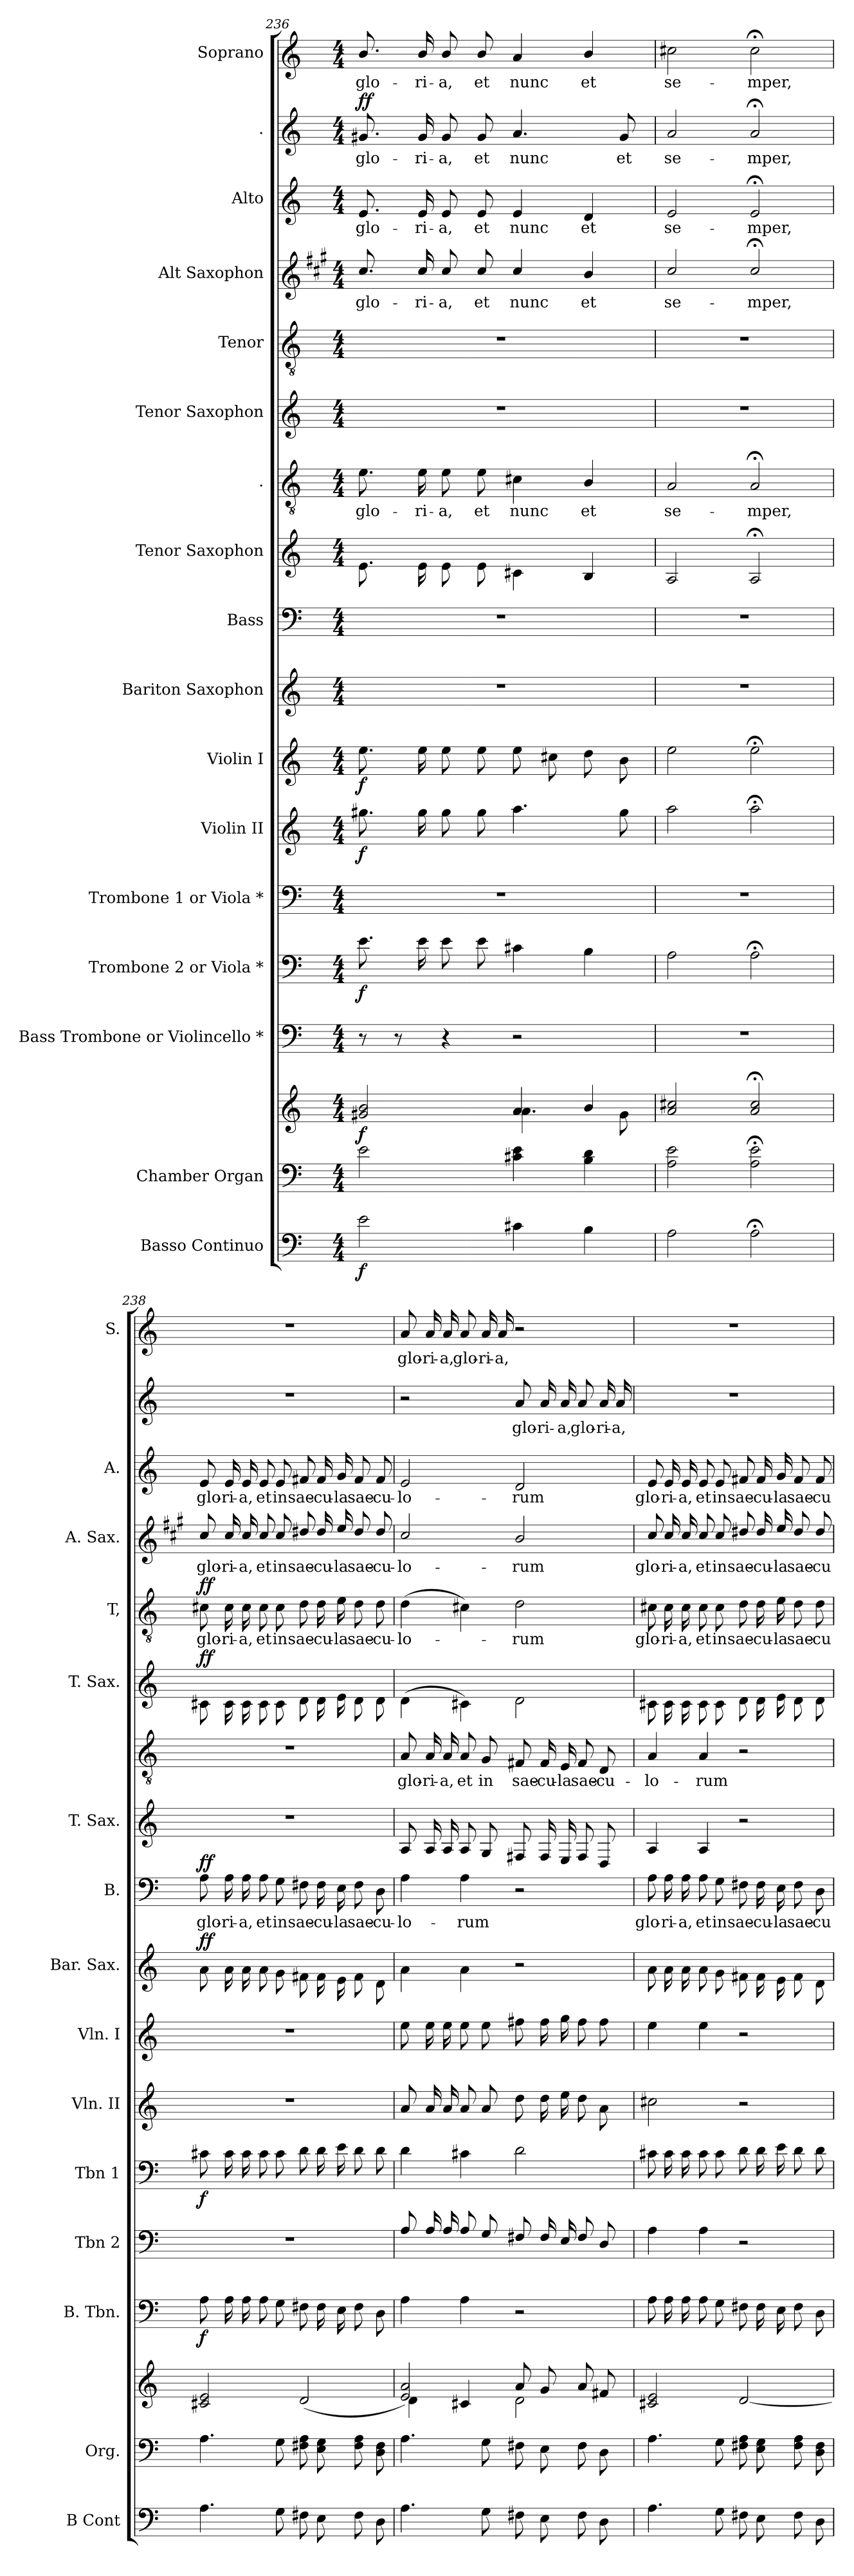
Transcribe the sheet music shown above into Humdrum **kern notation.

**kern	**dynam	**kern	**kern	**dynam	**kern	**dynam	**kern	**dynam	**kern	**dynam	**kern	**dynam	**kern	**dynam	**kern	**dynam	**kern	**text	**dynam	**kern	**kern	**text	**kern	**dynam	**kern	**text	**dynam	**kern	**text	**kern	**text	**kern	**text	**dynam	**kern	**text
*part17	*part17	*part16	*part16	*part16	*part15	*part15	*part14	*part14	*part13	*part13	*part12	*part12	*part11	*part11	*part10	*part10	*part9	*part9	*part9	*part8	*part7	*part7	*part6	*part6	*part5	*part5	*part5	*part4	*part4	*part3	*part3	*part2	*part2	*part2	*part1	*part1
*staff18	*staff18	*staff17	*staff16	*staff16/17	*staff15	*staff15	*staff14	*staff14	*staff13	*staff13	*staff12	*staff12	*staff11	*staff11	*staff10	*staff10	*staff9	*staff9	*staff9	*staff8	*staff7	*staff7	*staff6	*staff6	*staff5	*staff5	*staff5	*staff4	*staff4	*staff3	*staff3	*staff2	*staff2	*staff2	*staff1	*staff1
*I"Basso  Continuo	*	*I"Chamber  Organ	*	*	*I"Bass Trombone or Violincello *	*	*I"Trombone 2 or Viola *	*	*I"Trombone 1 or Viola *	*	*I"Violin II	*	*I"Violin I	*	*I"Bariton Saxophon	*	*I"Bass	*	*	*I"Tenor Saxophon	*I".	*	*I"Tenor Saxophon	*	*I"Tenor	*	*	*I"Alt Saxophon	*	*I"Alto	*	*I".	*	*	*I"Soprano	*
*I'B Cont	*	*I'Org.	*	*	*I'B. Tbn.	*	*I'Tbn 2	*	*I'Tbn 1	*	*I'Vln. II	*	*I'Vln. I	*	*I'Bar. Sax.	*	*I'B.	*	*	*I'T. Sax.	*	*	*I'T. Sax.	*	*I'T,	*	*	*I'A. Sax.	*	*I'A.	*	*	*	*	*I'S.	*
*clefF4	*	*clefF4	*clefG2	*	*clefF4	*	*clefF4	*	*clefF4	*	*clefG2	*	*clefG2	*	*clefG2	*	*clefF4	*	*	*clefG2	*clefGv2	*	*clefG2	*	*clefGv2	*	*	*clefG2	*	*clefG2	*	*clefG2	*	*	*clefG2	*
*ITrd7c12	*	*	*	*	*	*	*	*	*	*	*	*	*	*	*ITrd12c21	*	*	*	*	*ITrd8c14	*ITrd7c12	*	*ITrd8c14	*	*ITrd7c12	*	*	*ITrd5c9	*	*	*	*	*	*	*	*
*k[]	*	*k[]	*k[]	*	*k[]	*	*k[]	*	*k[]	*	*k[]	*	*k[]	*	*k[]	*	*k[]	*	*	*k[]	*k[]	*	*k[]	*	*k[]	*	*	*k[]	*	*k[]	*	*k[]	*	*	*k[]	*
*M4/4	*	*M4/4	*M4/4	*	*M4/4	*	*M4/4	*	*M4/4	*	*M4/4	*	*M4/4	*	*M4/4	*	*M4/4	*	*	*M4/4	*M4/4	*	*M4/4	*	*M4/4	*	*	*M4/4	*	*M4/4	*	*M4/4	*	*	*M4/4	*
=236	=236	=236	=236	=236	=236	=236	=236	=236	=236	=236	=236	=236	=236	=236	=236	=236	=236	=236	=236	=236	=236	=236	=236	=236	=236	=236	=236	=236	=236	=236	=236	=236	=236	=236	=236	=236
*	*	*	*^	*	*	*	*	*	*	*	*	*	*	*	*	*	*	*	*	*	*	*	*	*	*	*	*	*	*	*	*	*	*	*	*	*
!	!LO:DY:b	!	!	!	!LO:DY:b	!	!	!	!LO:DY:b	!	!	!	!LO:DY:b	!	!LO:DY:b	!	!	!	!	!	!	!	!LO:LY:b	!	!	!	!	!	!	!LO:LY:b	!	!LO:LY:b	!	!LO:LY:b	!LO:DY:a	!	!LO:LY:b
2E\	f	2e\	2g#X/ 2b/	2ryy	f	8r	.	8.e\	f	1r	.	8.gg#X\	f	8.ee\	f	1r	.	1r	.	.	8.E\	8.E\	glo-	1r	.	1r	.	.	8.e/	glo-	8.e/	glo-	8.g#X/	glo-	ff	8.b/	glo-
.	.	.	.	.	.	8r	.	.	.	.	.	.	.	.	.	.	.	.	.	.	.	.	.	.	.	.	.	.	.	.	.	.	.	.	.	.	.
!	!	!	!	!	!	!	!	!	!	!	!	!	!	!	!	!	!	!	!	!	!	!	!LO:LY:b	!	!	!	!	!	!	!LO:LY:b	!	!LO:LY:b	!	!LO:LY:b	!	!	!LO:LY:b
.	.	.	.	.	.	.	.	16e\	.	.	.	16gg#\	.	16ee\	.	.	.	.	.	.	16E\	16E\	-ri-	.	.	.	.	.	16e/	-ri-	16e/	-ri-	16g#/	-ri-	.	16b/	-ri-
!	!	!	!	!	!	!	!	!	!	!	!	!	!	!	!	!	!	!	!	!	!	!	!LO:LY:b	!	!	!	!	!	!	!LO:LY:b	!	!LO:LY:b	!	!LO:LY:b	!	!	!LO:LY:b
.	.	.	.	.	.	4r	.	8e\	.	.	.	8gg#\	.	8ee\	.	.	.	.	.	.	8E\	8E\	-a,	.	.	.	.	.	8e/	-a,	8e/	-a,	8g#/	-a,	.	8b/	-a,
!	!	!	!	!	!	!	!	!	!	!	!	!	!	!	!	!	!	!	!	!	!	!	!LO:LY:b	!	!	!	!	!	!	!LO:LY:b	!	!LO:LY:b	!	!LO:LY:b	!	!	!LO:LY:b
.	.	.	.	.	.	.	.	8e\	.	.	.	8gg#\	.	8ee\	.	.	.	.	.	.	8E\	8E\	et	.	.	.	.	.	8e/	et	8e/	et	8g#/	et	.	8b/	et
!	!	!	!	!	!	!	!	!	!	!	!	!	!	!	!	!	!	!	!	!	!	!	!LO:LY:b	!	!	!	!	!	!	!LO:LY:b	!	!LO:LY:b	!	!LO:LY:b	!	!	!LO:LY:b
4C#X\	.	4c#X\ 4e\	4a/	4.a\	.	2r	.	4c#X\	.	.	.	4.aa\	.	8ee\	.	.	.	.	.	.	4C#X\	4C#X\	nunc	.	.	.	.	.	4e/	nunc	4e/	nunc	4.a/	nunc	.	4a/	nunc
.	.	.	.	.	.	.	.	.	.	.	.	.	.	8cc#X\	.	.	.	.	.	.	.	.	.	.	.	.	.	.	.	.	.	.	.	.	.	.	.
!	!	!	!	!	!	!	!	!	!	!	!	!	!	!	!	!	!	!	!	!	!	!	!LO:LY:b	!	!	!	!	!	!	!LO:LY:b	!	!LO:LY:b	!	!	!	!	!LO:LY:b
4BB\	.	4B\ 4d\	4b/	.	.	.	.	4B\	.	.	.	.	.	8dd\	.	.	.	.	.	.	4BB/	4BB/	et	.	.	.	.	.	4d/	et	4d/	et	.	.	.	4b/	et
!	!	!	!	!	!	!	!	!	!	!	!	!	!	!	!	!	!	!	!	!	!	!	!	!	!	!	!	!	!	!	!	!	!	!LO:LY:b	!	!	!
.	.	.	.	8g#\	.	.	.	.	.	.	.	8gg#\	.	8b\	.	.	.	.	.	.	.	.	.	.	.	.	.	.	.	.	.	.	8g#/	et	.	.	.
=237	=237	=237	=237	=237	=237	=237	=237	=237	=237	=237	=237	=237	=237	=237	=237	=237	=237	=237	=237	=237	=237	=237	=237	=237	=237	=237	=237	=237	=237	=237	=237	=237	=237	=237	=237	=237	=237
!	!	!	!	!	!	!	!	!	!	!	!	!	!	!	!	!	!	!	!	!	!	!	!LO:LY:b	!	!	!	!	!	!	!LO:LY:b	!	!LO:LY:b	!	!LO:LY:b	!	!	!LO:LY:b
*	*	*	*v	*v	*	*	*	*	*	*	*	*	*	*	*	*	*	*	*	*	*	*	*	*	*	*	*	*	*	*	*	*	*	*	*	*	*
2AA\	.	2A\ 2e\	2a/ 2cc#X/	.	1r	.	2A\	.	1r	.	2aa\	.	2ee\	.	1r	.	1r	.	.	2AA/	2AA/	se-	1r	.	1r	.	.	2e/	se-	2e/	se-	2a/	se-	.	2cc#X\	se-
!	!	!	!	!	!	!	!	!	!	!	!	!	!	!	!	!	!	!	!	!	!	!LO:LY:b	!	!	!	!	!	!	!LO:LY:b	!	!LO:LY:b	!	!LO:LY:b	!	!	!LO:LY:b
2AA;<\	.	2A\;< 2e\;<	2a/;< 2cc#/;<	.	.	.	2A;<\	.	.	.	2aa;<\	.	2ee;<\	.	.	.	.	.	.	2AA;</	2AA;</	-mper,	.	.	.	.	.	2e;</	-mper,	2e;</	-mper,	2a;</	-mper,	.	2cc#;<\	-mper,
!!LO:PB:g=z
=238	=238	=238	=238	=238	=238	=238	=238	=238	=238	=238	=238	=238	=238	=238	=238	=238	=238	=238	=238	=238	=238	=238	=238	=238	=238	=238	=238	=238	=238	=238	=238	=238	=238	=238	=238	=238
!	!	!	!	!	!	!LO:DY:b	!	!	!	!LO:DY:b	!	!	!	!	!	!LO:DY:a	!	!LO:LY:b	!LO:DY:a	!	!	!	!	!LO:DY:a	!	!LO:LY:b	!LO:DY:a	!	!LO:LY:b	!	!LO:LY:b	!	!	!	!	!
4.AA\	.	4.A\	2c#X/ 2e/	.	8A\	f	1r	.	8c#X\	f	1r	.	1r	.	8A\	ff	8A\	glo-	ff	1r	1r	.	8C#X\	ff	8C#X\	glo-	ff	8e/	glo-	8e/	glo-	1r	.	.	1r	.
!	!	!	!	!	!	!	!	!	!	!	!	!	!	!	!	!	!	!LO:LY:b	!	!	!	!	!	!	!	!LO:LY:b	!	!	!LO:LY:b	!	!LO:LY:b	!	!	!	!	!
.	.	.	.	.	16A\	.	.	.	16c#\	.	.	.	.	.	16A\	.	16A\	-ri-	.	.	.	.	16C#\	.	16C#\	-ri-	.	16e/	-ri-	16e/	-ri-	.	.	.	.	.
!	!	!	!	!	!	!	!	!	!	!	!	!	!	!	!	!	!	!LO:LY:b	!	!	!	!	!	!	!	!LO:LY:b	!	!	!LO:LY:b	!	!LO:LY:b	!	!	!	!	!
.	.	.	.	.	16A\	.	.	.	16c#\	.	.	.	.	.	16A\	.	16A\	-a,	.	.	.	.	16C#\	.	16C#\	-a,	.	16e/	-a,	16e/	-a,	.	.	.	.	.
!	!	!	!	!	!	!	!	!	!	!	!	!	!	!	!	!	!	!LO:LY:b	!	!	!	!	!	!	!	!LO:LY:b	!	!	!LO:LY:b	!	!LO:LY:b	!	!	!	!	!
.	.	.	.	.	8A\	.	.	.	8c#\	.	.	.	.	.	8A\	.	8A\	et	.	.	.	.	8C#\	.	8C#\	et	.	8e/	et	8e/	et	.	.	.	.	.
!	!	!	!	!	!	!	!	!	!	!	!	!	!	!	!	!	!	!LO:LY:b	!	!	!	!	!	!	!	!LO:LY:b	!	!	!LO:LY:b	!	!LO:LY:b	!	!	!	!	!
8GG\	.	8G\	.	.	8G\	.	.	.	8c#\	.	.	.	.	.	8G\	.	8G\	in	.	.	.	.	8C#\	.	8C#\	in	.	8e/	in	8e/	in	.	.	.	.	.
!	!	!	!	!	!	!	!	!	!	!	!	!	!	!	!	!	!	!LO:LY:b	!	!	!	!	!	!	!	!LO:LY:b	!	!	!LO:LY:b	!	!LO:LY:b	!	!	!	!	!
8FF#X\	.	8F#X\ 8A\	(2d/	.	8F#X\	.	.	.	8d\	.	.	.	.	.	8F#X\	.	8F#X\	sae-	.	.	.	.	8D\	.	8D\	sae-	.	8f#X/	sae-	8f#X/	sae-	.	.	.	.	.
!	!	!	!	!	!	!	!	!	!	!	!	!	!	!	!	!	!	!LO:LY:b	!	!	!	!	!	!	!	!LO:LY:b	!	!	!LO:LY:b	!	!LO:LY:b	!	!	!	!	!
8EE\	.	8E\ 8G\	.	.	16F#\	.	.	.	16d\	.	.	.	.	.	16F#\	.	16F#\	-cu-	.	.	.	.	16D\	.	16D\	-cu-	.	16f#/	-cu-	16f#/	-cu-	.	.	.	.	.
!	!	!	!	!	!	!	!	!	!	!	!	!	!	!	!	!	!	!LO:LY:b	!	!	!	!	!	!	!	!LO:LY:b	!	!	!LO:LY:b	!	!LO:LY:b	!	!	!	!	!
.	.	.	.	.	16E\	.	.	.	16e\	.	.	.	.	.	16E\	.	16E\	-la	.	.	.	.	16E\	.	16E\	-la	.	16g/	-la	16g/	-la	.	.	.	.	.
!	!	!	!	!	!	!	!	!	!	!	!	!	!	!	!	!	!	!LO:LY:b	!	!	!	!	!	!	!	!LO:LY:b	!	!	!LO:LY:b	!	!LO:LY:b	!	!	!	!	!
8FF#\	.	8F#\ 8A\	.	.	8F#\	.	.	.	8d\	.	.	.	.	.	8F#\	.	8F#\	sae-	.	.	.	.	8D\	.	8D\	sae-	.	8f#/	sae-	8f#/	sae-	.	.	.	.	.
!	!	!	!	!	!	!	!	!	!	!	!	!	!	!	!	!	!	!LO:LY:b	!	!	!	!	!	!	!	!LO:LY:b	!	!	!LO:LY:b	!	!LO:LY:b	!	!	!	!	!
8DD\	.	8D\ 8F#\	.	.	8D\	.	.	.	8d\	.	.	.	.	.	8D\	.	8D\	-cu-	.	.	.	.	8D\	.	8D\	-cu-	.	8f#/	-cu-	8f#/	-cu-	.	.	.	.	.
=239	=239	=239	=239	=239	=239	=239	=239	=239	=239	=239	=239	=239	=239	=239	=239	=239	=239	=239	=239	=239	=239	=239	=239	=239	=239	=239	=239	=239	=239	=239	=239	=239	=239	=239	=239	=239
*	*	*	*^	*	*	*	*	*	*	*	*	*	*	*	*	*	*	*	*	*	*	*	*	*	*	*	*	*	*	*	*	*	*	*	*	*
!	!	!	!	!	!	!	!	!	!	!	!	!	!	!	!	!	!	!	!LO:LY:b	!	!	!	!LO:LY:b	!	!	!	!LO:LY:b	!	!	!LO:LY:b	!	!LO:LY:b	!	!	!	!	!LO:LY:b
4.AA\	.	4.A\	2e/ 2a/)	4d\	.	4A\	.	8A/	.	4d\	.	8a/	.	8ee\	.	4A\	.	4A\	-lo-	.	8AA/	8AA/	glo-	(4D\	.	(4D\	-lo-	.	2e/	-lo-	2e/	-lo-	2r	.	.	8a/	glo-
!	!	!	!	!	!	!	!	!	!	!	!	!	!	!	!	!	!	!	!	!	!	!	!LO:LY:b	!	!	!	!	!	!	!	!	!	!	!	!	!	!LO:LY:b
.	.	.	.	.	.	.	.	16A/	.	.	.	16a/	.	16ee\	.	.	.	.	.	.	16AA/	16AA/	-ri-	.	.	.	.	.	.	.	.	.	.	.	.	16a/	-ri-
!	!	!	!	!	!	!	!	!	!	!	!	!	!	!	!	!	!	!	!	!	!	!	!LO:LY:b	!	!	!	!	!	!	!	!	!	!	!	!	!	!LO:LY:b
.	.	.	.	.	.	.	.	16A/	.	.	.	16a/	.	16ee\	.	.	.	.	.	.	16AA/	16AA/	-a,	.	.	.	.	.	.	.	.	.	.	.	.	16a/	-a,
!	!	!	!	!	!	!	!	!	!	!	!	!	!	!	!	!	!	!	!LO:LY:b	!	!	!	!LO:LY:b	!	!	!	!	!	!	!	!	!	!	!	!	!	!LO:LY:b
.	.	.	.	4c#X/	.	4A\	.	8A/	.	4c#X\	.	8a/	.	8ee\	.	4A\	.	4A\	-rum	.	8AA/	8AA/	et	4C#X\)	.	4C#X\)	.	.	.	.	.	.	.	.	.	8a/	glo-
!	!	!	!	!	!	!	!	!	!	!	!	!	!	!	!	!	!	!	!	!	!	!	!LO:LY:b	!	!	!	!	!	!	!	!	!	!	!	!	!	!LO:LY:b
8GG\	.	8G\	.	.	.	.	.	8G/	.	.	.	8a/	.	8ee\	.	.	.	.	.	.	8GG/	8GG/	in	.	.	.	.	.	.	.	.	.	.	.	.	16a/	-ri-
!	!	!	!	!	!	!	!	!	!	!	!	!	!	!	!	!	!	!	!	!	!	!	!	!	!	!	!	!	!	!	!	!	!	!	!	!	!LO:LY:b
.	.	.	.	.	.	.	.	.	.	.	.	.	.	.	.	.	.	.	.	.	.	.	.	.	.	.	.	.	.	.	.	.	.	.	.	16a/	-a,
!	!	!	!	!	!	!	!	!	!	!	!	!	!	!	!	!	!	!	!	!	!	!	!LO:LY:b	!	!	!	!LO:LY:b	!	!	!LO:LY:b	!	!LO:LY:b	!	!LO:LY:b	!	!	!
8FF#X\	.	8F#X\	8a/	2d\	.	2r	.	8F#X/	.	2d\	.	8dd\	.	8ff#X\	.	2r	.	2r	.	.	8FF#X/	8FF#X/	sae-	2D\	.	2D\	-rum	.	2d/	-rum	2d/	-rum	8a/	glo-	.	2r	.
!	!	!	!	!	!	!	!	!	!	!	!	!	!	!	!	!	!	!	!	!	!	!	!LO:LY:b	!	!	!	!	!	!	!	!	!	!	!LO:LY:b	!	!	!
8EE\	.	8E\	8g/	.	.	.	.	16F#/	.	.	.	16dd\	.	16ff#\	.	.	.	.	.	.	16FF#/	16FF#/	-cu-	.	.	.	.	.	.	.	.	.	16a/	-ri-	.	.	.
!	!	!	!	!	!	!	!	!	!	!	!	!	!	!	!	!	!	!	!	!	!	!	!LO:LY:b	!	!	!	!	!	!	!	!	!	!	!LO:LY:b	!	!	!
.	.	.	.	.	.	.	.	16E/	.	.	.	16ee\	.	16gg\	.	.	.	.	.	.	16EE/	16EE/	-la	.	.	.	.	.	.	.	.	.	16a/	-a,	.	.	.
!	!	!	!	!	!	!	!	!	!	!	!	!	!	!	!	!	!	!	!	!	!	!	!LO:LY:b	!	!	!	!	!	!	!	!	!	!	!LO:LY:b	!	!	!
8FF#\	.	8F#\	8a/	.	.	.	.	8F#/	.	.	.	8dd\	.	8ff#\	.	.	.	.	.	.	8FF#/	8FF#/	sae-	.	.	.	.	.	.	.	.	.	8a/	glo-	.	.	.
!	!	!	!	!	!	!	!	!	!	!	!	!	!	!	!	!	!	!	!	!	!	!	!LO:LY:b	!	!	!	!	!	!	!	!	!	!	!LO:LY:b	!	!	!
8DD\	.	8D\	8f#X/	.	.	.	.	8D/	.	.	.	8a\	.	8ff#\	.	.	.	.	.	.	8DD/	8DD/	-cu-	.	.	.	.	.	.	.	.	.	16a/	-ri-	.	.	.
!	!	!	!	!	!	!	!	!	!	!	!	!	!	!	!	!	!	!	!	!	!	!	!	!	!	!	!	!	!	!	!	!	!	!LO:LY:b	!	!	!
.	.	.	.	.	.	.	.	.	.	.	.	.	.	.	.	.	.	.	.	.	.	.	.	.	.	.	.	.	.	.	.	.	16a/	-a,	.	.	.
*	*	*	*v	*v	*	*	*	*	*	*	*	*	*	*	*	*	*	*	*	*	*	*	*	*	*	*	*	*	*	*	*	*	*	*	*	*	*
=240	=240	=240	=240	=240	=240	=240	=240	=240	=240	=240	=240	=240	=240	=240	=240	=240	=240	=240	=240	=240	=240	=240	=240	=240	=240	=240	=240	=240	=240	=240	=240	=240	=240	=240	=240	=240
!	!	!	!	!	!	!	!	!	!	!	!	!	!	!	!	!	!	!LO:LY:b	!	!	!	!LO:LY:b	!	!	!	!LO:LY:b	!	!	!LO:LY:b	!	!LO:LY:b	!	!	!	!	!
4.AA\	.	4.A\	2c#X/ 2e/	.	8A\	.	4A\	.	8c#X\	.	2cc#X\	.	4ee\	.	8A\	.	8A\	glo-	.	4AA/	4AA/	-lo-	8C#X\	.	8C#X\	glo-	.	8e/	glo-	8e/	glo-	1r	.	.	1r	.
!	!	!	!	!	!	!	!	!	!	!	!	!	!	!	!	!	!	!LO:LY:b	!	!	!	!	!	!	!	!LO:LY:b	!	!	!LO:LY:b	!	!LO:LY:b	!	!	!	!	!
.	.	.	.	.	16A\	.	.	.	16c#\	.	.	.	.	.	16A\	.	16A\	-ri-	.	.	.	.	16C#\	.	16C#\	-ri-	.	16e/	-ri-	16e/	-ri-	.	.	.	.	.
!	!	!	!	!	!	!	!	!	!	!	!	!	!	!	!	!	!	!LO:LY:b	!	!	!	!	!	!	!	!LO:LY:b	!	!	!LO:LY:b	!	!LO:LY:b	!	!	!	!	!
.	.	.	.	.	16A\	.	.	.	16c#\	.	.	.	.	.	16A\	.	16A\	-a,	.	.	.	.	16C#\	.	16C#\	-a,	.	16e/	-a,	16e/	-a,	.	.	.	.	.
!	!	!	!	!	!	!	!	!	!	!	!	!	!	!	!	!	!	!LO:LY:b	!	!	!	!LO:LY:b	!	!	!	!LO:LY:b	!	!	!LO:LY:b	!	!LO:LY:b	!	!	!	!	!
.	.	.	.	.	8A\	.	4A\	.	8c#\	.	.	.	4ee\	.	8A\	.	8A\	et	.	4AA/	4AA/	-rum	8C#\	.	8C#\	et	.	8e/	et	8e/	et	.	.	.	.	.
!	!	!	!	!	!	!	!	!	!	!	!	!	!	!	!	!	!	!LO:LY:b	!	!	!	!	!	!	!	!LO:LY:b	!	!	!LO:LY:b	!	!LO:LY:b	!	!	!	!	!
8GG\	.	8G\	.	.	8G\	.	.	.	8c#\	.	.	.	.	.	8G\	.	8G\	in	.	.	.	.	8C#\	.	8C#\	in	.	8e/	in	8e/	in	.	.	.	.	.
!	!	!	!	!	!	!	!	!	!	!	!	!	!	!	!	!	!	!LO:LY:b	!	!	!	!	!	!	!	!LO:LY:b	!	!	!LO:LY:b	!	!LO:LY:b	!	!	!	!	!
8FF#X\	.	8F#X\ 8A\	[2d/	.	8F#X\	.	2r	.	8d\	.	2r	.	2r	.	8F#X\	.	8F#X\	sae-	.	2r	2r	.	8D\	.	8D\	sae-	.	8f#X/	sae-	8f#X/	sae-	.	.	.	.	.
!	!	!	!	!	!	!	!	!	!	!	!	!	!	!	!	!	!	!LO:LY:b	!	!	!	!	!	!	!	!LO:LY:b	!	!	!LO:LY:b	!	!LO:LY:b	!	!	!	!	!
8EE\	.	8E\ 8G\	.	.	16F#\	.	.	.	16d\	.	.	.	.	.	16F#\	.	16F#\	-cu-	.	.	.	.	16D\	.	16D\	-cu-	.	16f#/	-cu-	16f#/	-cu-	.	.	.	.	.
!	!	!	!	!	!	!	!	!	!	!	!	!	!	!	!	!	!	!LO:LY:b	!	!	!	!	!	!	!	!LO:LY:b	!	!	!LO:LY:b	!	!LO:LY:b	!	!	!	!	!
.	.	.	.	.	16E\	.	.	.	16e\	.	.	.	.	.	16E\	.	16E\	-la	.	.	.	.	16E\	.	16E\	-la	.	16g/	-la	16g/	-la	.	.	.	.	.
!	!	!	!	!	!	!	!	!	!	!	!	!	!	!	!	!	!	!LO:LY:b	!	!	!	!	!	!	!	!LO:LY:b	!	!	!LO:LY:b	!	!LO:LY:b	!	!	!	!	!
8FF#\	.	8F#\ 8A\	.	.	8F#\	.	.	.	8d\	.	.	.	.	.	8F#\	.	8F#\	sae-	.	.	.	.	8D\	.	8D\	sae-	.	8f#/	sae-	8f#/	sae-	.	.	.	.	.
!	!	!	!	!	!	!	!	!	!	!	!	!	!	!	!	!	!	!LO:LY:b	!	!	!	!	!	!	!	!LO:LY:b	!	!	!LO:LY:b	!	!LO:LY:b	!	!	!	!	!
8DD\	.	8D\ 8F#\	.	.	8D\	.	.	.	8d\	.	.	.	.	.	8D\	.	8D\	-cu-	.	.	.	.	8D\	.	8D\	-cu-	.	8f#/	-cu-	8f#/	-cu-	.	.	.	.	.
=	=	=	=	=	=	=	=	=	=	=	=	=	=	=	=	=	=	=	=	=	=	=	=	=	=	=	=	=	=	=	=	=	=	=	=	=
*-	*-	*-	*-	*-	*-	*-	*-	*-	*-	*-	*-	*-	*-	*-	*-	*-	*-	*-	*-	*-	*-	*-	*-	*-	*-	*-	*-	*-	*-	*-	*-	*-	*-	*-	*-	*-
